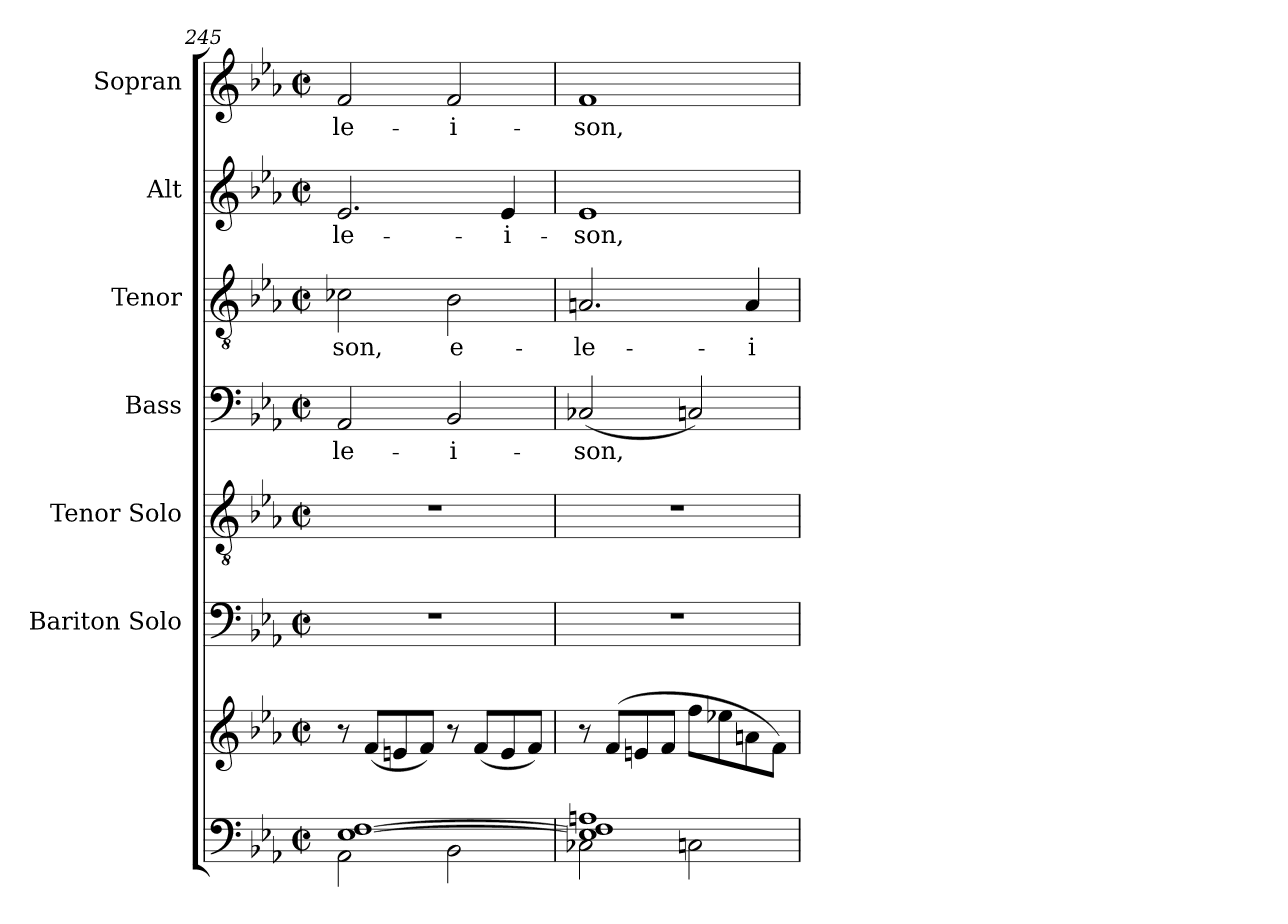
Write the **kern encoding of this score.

**kern	**kern	**kern	**kern	**kern	**text	**kern	**text	**kern	**text	**kern	**text
*part7	*part7	*part6	*part5	*part4	*part4	*part3	*part3	*part2	*part2	*part1	*part1
*staff8	*staff7	*staff6	*staff5	*staff4	*staff4	*staff3	*staff3	*staff2	*staff2	*staff1	*staff1
*	*	*I"Bariton Solo	*I"Tenor Solo	*I"Bass	*	*I"Tenor	*	*I"Alt	*	*I"Sopran	*
*	*	*	*	*I'B.	*	*I'T.	*	*I'A.	*	*I'S.	*
!!LO:LB:g=z
*clefF4	*clefG2	*clefF4	*clefGv2	*clefF4	*	*clefGv2	*	*clefG2	*	*clefG2	*
*k[b-e-a-]	*k[b-e-a-]	*k[b-e-a-]	*k[b-e-a-]	*k[b-e-a-]	*	*k[b-e-a-]	*	*k[b-e-a-]	*	*k[b-e-a-]	*
*E-:	*E-:	*E-:	*E-:	*E-:	*	*E-:	*	*E-:	*	*E-:	*
*M2/2	*M2/2	*M2/2	*M2/2	*M2/2	*	*M2/2	*	*M2/2	*	*M2/2	*
*met(c|)	*met(c|)	*met(c|)	*met(c|)	*met(c|)	*	*met(c|)	*	*met(c|)	*	*met(c|)	*
=245	=245	=245	=245	=245	=245	=245	=245	=245	=245	=245	=245
*^	*	*	*	*	*	*	*	*	*	*	*
!	!	!	!	!	!	!LO:LY:b	!	!LO:LY:b	!	!LO:LY:b	!	!LO:LY:b
[>1E- [>1F	2AA-\	8r	1r	1r	2AA-/	-le-	2c-X\	-son,	2.e-/	-le-	2f/	-le-
.	.	(<8f/L	.	.	.	.	.	.	.	.	.	.
.	.	8en/	.	.	.	.	.	.	.	.	.	.
.	.	8f/J)	.	.	.	.	.	.	.	.	.	.
!	!	!	!	!	!	!LO:LY:b	!	!LO:LY:b	!	!	!	!LO:LY:b
.	2BB-\	8r	.	.	2BB-/	-i-	2B-\	e-	.	.	2f/	-i-
.	.	(<8f/L	.	.	.	.	.	.	.	.	.	.
!	!	!	!	!	!	!	!	!	!	!LO:LY:b	!	!
.	.	8e/	.	.	.	.	.	.	4e-/	-i-	.	.
.	.	8f/J)	.	.	.	.	.	.	.	.	.	.
=246	=246	=246	=246	=246	=246	=246	=246	=246	=246	=246	=246	=246
!	!	!	!	!	!	!LO:LY:b	!	!LO:LY:b	!	!LO:LY:b	!	!LO:LY:b
1E-] 1F] 1An	2C-X\	8r	1r	1r	(<2C-X/	-son,	2.An/	-le-	1e-	-son,	1f	-son,
.	.	(>8f/L	.	.	.	.	.	.	.	.	.	.
.	.	8en/	.	.	.	.	.	.	.	.	.	.
.	.	8f/J	.	.	.	.	.	.	.	.	.	.
.	2Cn\	8ff\L	.	.	2Cn/)	.	.	.	.	.	.	.
.	.	8ee-X\	.	.	.	.	.	.	.	.	.	.
!	!	!	!	!	!	!	!	!LO:LY:b	!	!	!	!
.	.	8an\	.	.	.	.	4A/	-i-	.	.	.	.
.	.	8f\J)	.	.	.	.	.	.	.	.	.	.
*v	*v	*	*	*	*	*	*	*	*	*	*	*
=	=	=	=	=	=	=	=	=	=	=	=
*-	*-	*-	*-	*-	*-	*-	*-	*-	*-	*-	*-
